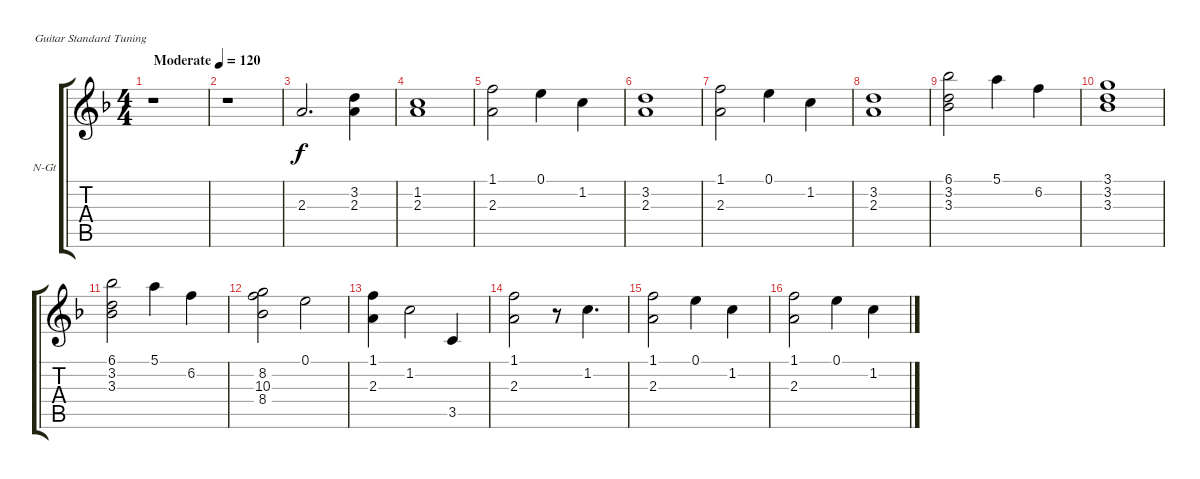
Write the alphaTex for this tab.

\bracketExtendMode groupsimilarinstruments
\firstSystemTrackNameOrientation horizontal
\otherSystemsTrackNameOrientation horizontal
\track ("Lead Guitar" "N-Gt") {instrument acousticguitarnylon}
\staff {score tabs}
\tuning (E4 B3 G3 D3 A2 E2)
\ts (4 4)
\beaming (8 2 2 2 2)
\tempo (120 "Moderate")
\clef g2
\ks f
r.1{dy f instrument acousticguitarnylon} |
r.1 |
2.3.2{d} (3.2 2.3).4 |
(1.2 2.3).1 |
(1.1 2.3).2 0.1.4 1.2.4 |
(3.2 2.3).1 |
(1.1 2.3).2 0.1.4 1.2.4 |
(3.2 2.3).1 |
(6.1 3.2 3.3).2 5.1.4 6.2.4 |
(3.1 3.2 3.3).1 |
(6.1 3.2 3.3).2 5.1.4 6.2.4 |
(8.2 10.3 8.4).2 0.1.2 |
(1.1 2.3).4 1.2.2 3.5.4 |
(1.1 2.3).2 r.8 1.2.4{d} |
(1.1 2.3).2 0.1.4 1.2.4 |
(1.1 2.3).2 0.1.4 1.2.4
